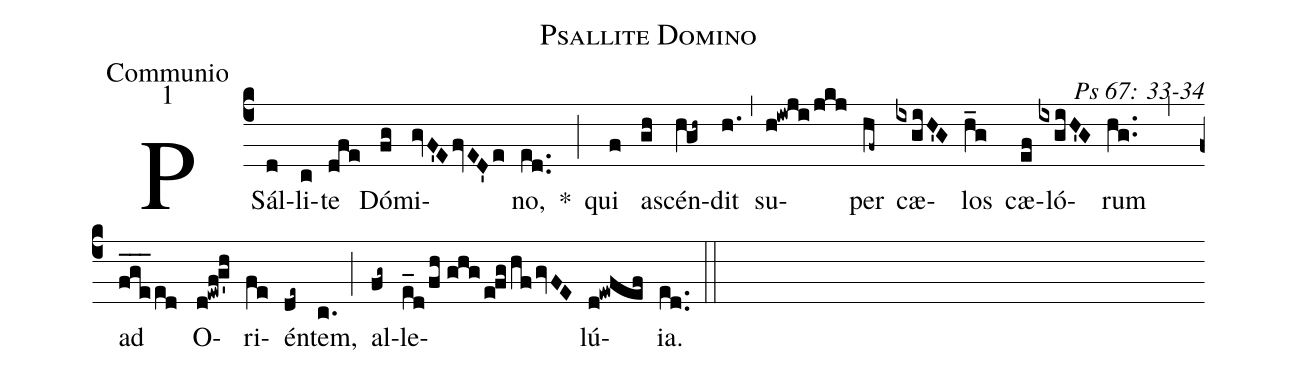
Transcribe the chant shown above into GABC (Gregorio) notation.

name: Psallite Domino;
office-part: Communio;
mode: 1;
commentary: Ps 67: 33-34;
%%
(c4) PSál(d)li(c)te(dfe) Dó(fg)mi(gvF'E/fvED'e)no,(ed..) *(;) qui(f) a(gh)scén(hV!gh~)dit(h.) (,) su(h!iwji/jkj)per(hf~) cæ(ixgiH'G)los(h_g) cæ(ef)ló(ixgiH'G)rum(hg..) (//,) ad(f_g_e_ed) O(d!ewf!g'h)ri(fe)én(de~)tem,(c.) (;) al(fg~)le(e_d/fh//ghg/e!fg/hf/gvFE)lú(d!ewfef)ia.(ed..) (::)
